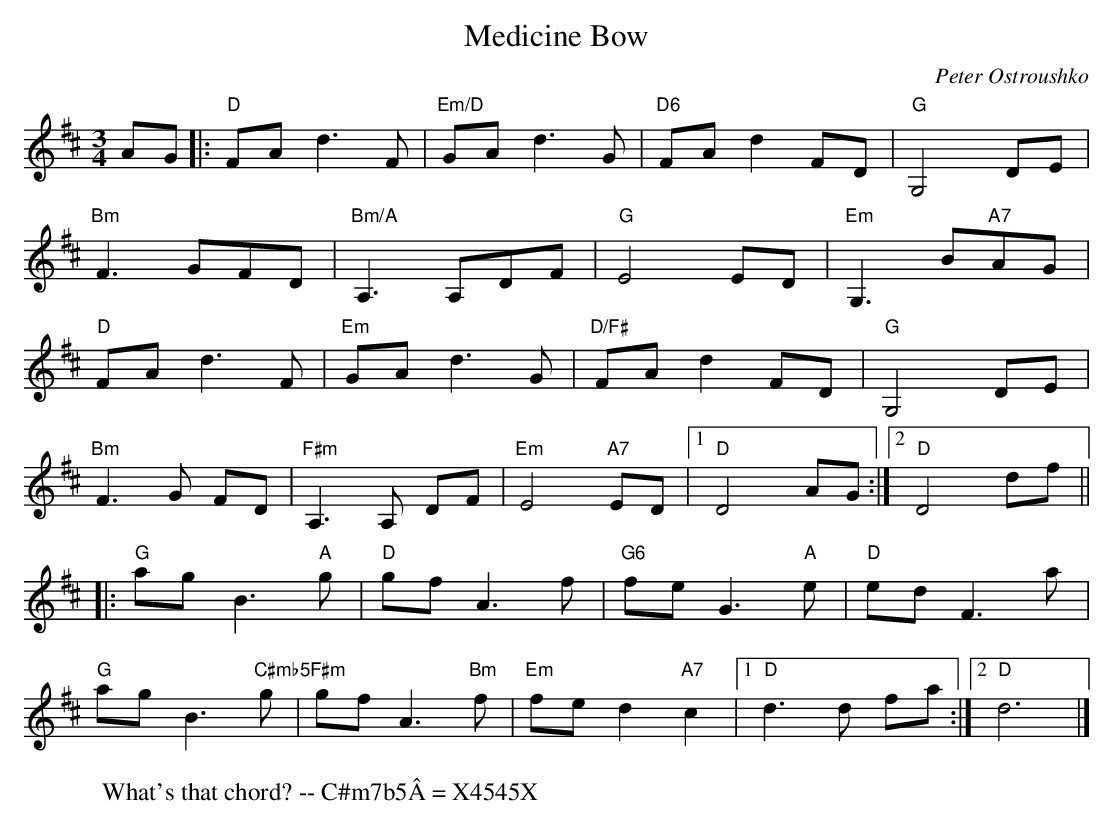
X:1
T:Medicine Bow
C:Peter Ostroushko
M:3/4
L:1/8
K:D
AG|:"D"FA d3F|"Em/D"GA d3G|"D6"FA d2 FD|"G"G,4 DE|
"Bm" F3 GFD|"Bm/A"A,3 A,DF|"G"E4 ED|"Em"G,3 B"A7"AG|
"D"FA d3F|"Em"GA d3G|"D/F#"FA d2 FD|"G"G,4 DE|
"Bm" F3 G FD|"F#m"A,3 A, DF|"Em"E4 "A7"ED|1"D"D4 AG:|2"D"D4 df ||
|:"G"ag B3 "A"g|"D"gf A3 f|"G6"fe G3 "A"e|"D" ed F3 a|
"G"ag B3 "C#mb5"g|"F#m"gf A3 "Bm"f|"Em"fe d2 "A7" c2|1"D"d3 d fa:|2 "D"d6|]
W:What's that chord? -- C#m7b5Â = X4545X
